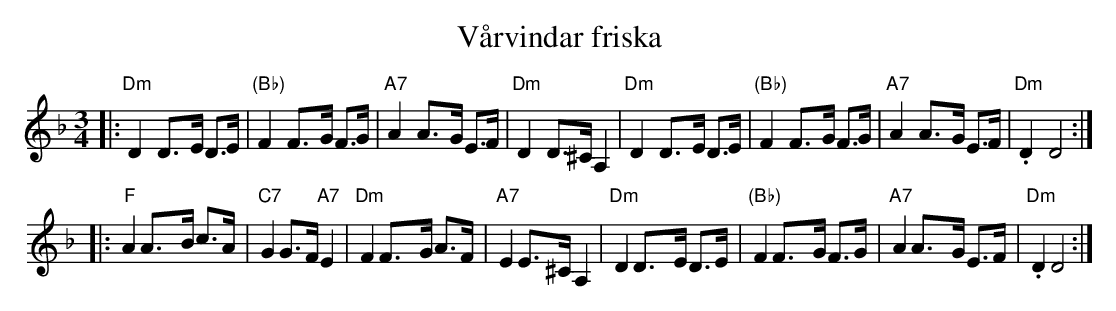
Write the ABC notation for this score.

X:1
T: V\aarvindar friska
M: 3/4
L: 1/8
K: Dm
|:"Dm"D2 D>-E D>E | "(Bb)"F2 F>-G   F>G | "A7"A2 A>-G E>F | "Dm"D2  D>^C A,2 \
| "Dm"D2 D>-E D>E | "(Bb)"F2 F>-G   F>G | "A7"A2 A>-G E>F | "Dm".D2 D4 :|
|: "F"A2 A>-B c>A |   "C7"G2 G>F "A7"E2 | "Dm"F2 F>-G A>F | "A7"E2  E>^C A,2 \
| "Dm"D2 D>-E D>E | "(Bb)"F2 F>-G   F>G | "A7"A2 A>-G E>F | "Dm".D2 D4 :|
